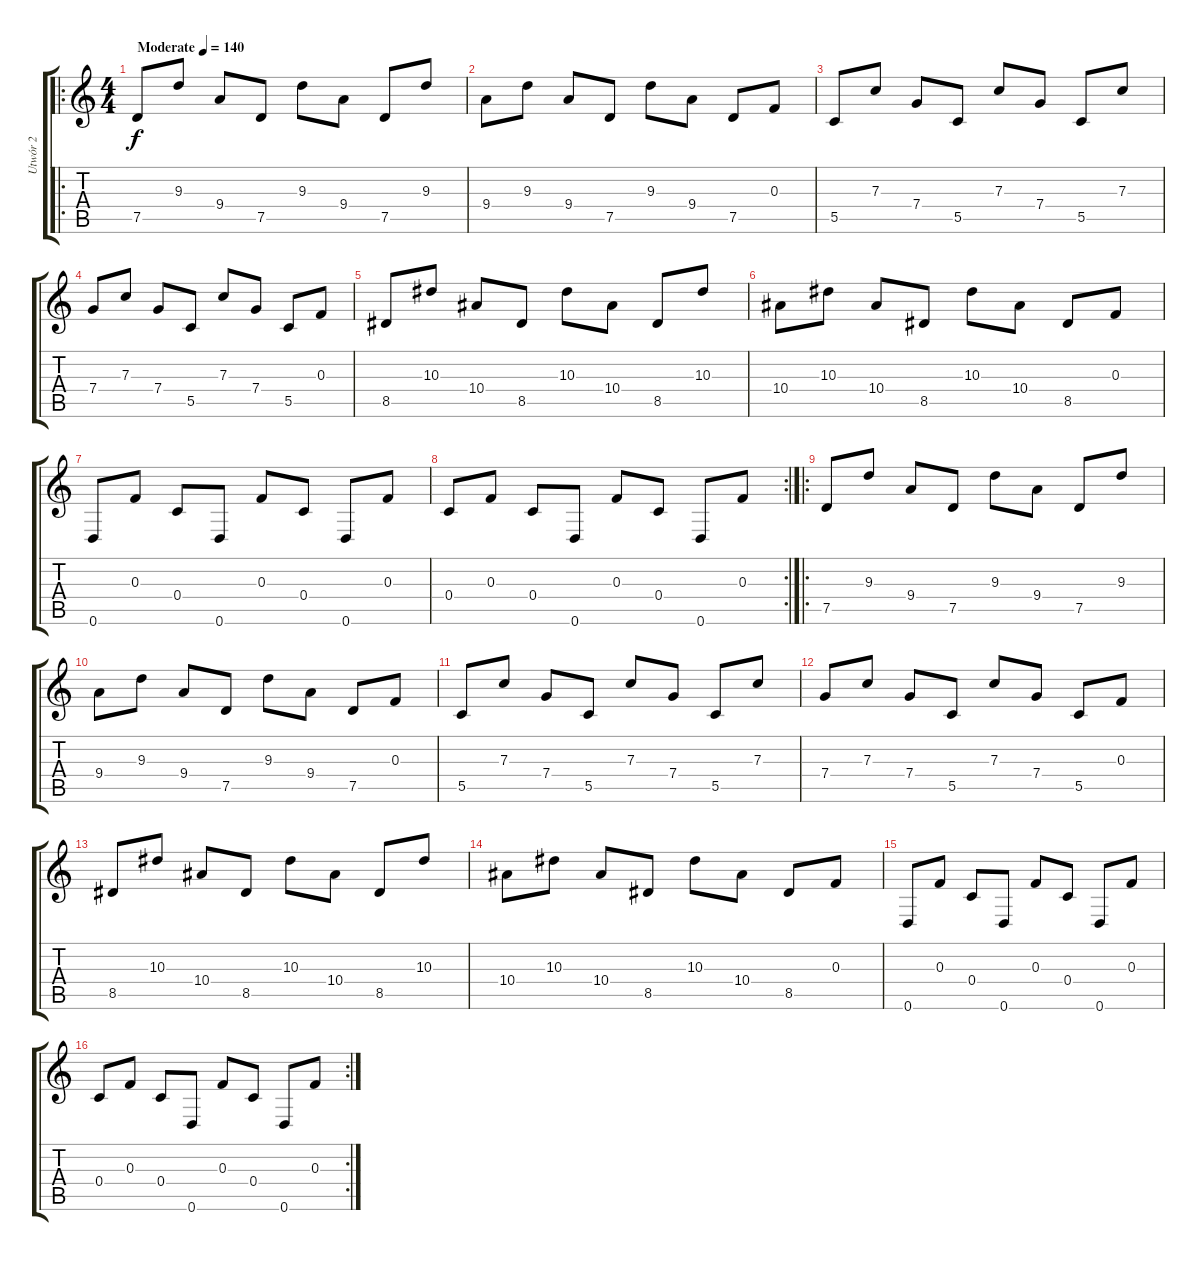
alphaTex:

\track ("Utwór 2" "Utwór 2") {instrument distortionguitar}
\staff {score tabs}
\tuning (D4 A3 F3 C3 G2 D2) {hide}
\ro
\ts (4 4)
\tempo (140 "Moderate")
\clef g2
\ks c
7.5.8{dy f instrument distortionguitar} 9.3.8 9.4.8 7.5.8 9.3.8 9.4.8 7.5.8 9.3.8 |
9.4.8 9.3.8 9.4.8 7.5.8 9.3.8 9.4.8 7.5.8 0.3.8 |
5.5.8 7.3.8 7.4.8 5.5.8 7.3.8 7.4.8 5.5.8 7.3.8 |
7.4.8 7.3.8 7.4.8 5.5.8 7.3.8 7.4.8 5.5.8 0.3.8 |
8.5.8 10.3.8 10.4.8 8.5.8 10.3.8 10.4.8 8.5.8 10.3.8 |
10.4.8 10.3.8 10.4.8 8.5.8 10.3.8 10.4.8 8.5.8 0.3.8 |
0.6.8 0.3.8 0.4.8 0.6.8 0.3.8 0.4.8 0.6.8 0.3.8 |
\rc 2
0.4.8 0.3.8 0.4.8 0.6.8 0.3.8 0.4.8 0.6.8 0.3.8 |
\ro
7.5.8 9.3.8 9.4.8 7.5.8 9.3.8 9.4.8 7.5.8 9.3.8 |
9.4.8 9.3.8 9.4.8 7.5.8 9.3.8 9.4.8 7.5.8 0.3.8 |
5.5.8 7.3.8 7.4.8 5.5.8 7.3.8 7.4.8 5.5.8 7.3.8 |
7.4.8 7.3.8 7.4.8 5.5.8 7.3.8 7.4.8 5.5.8 0.3.8 |
8.5.8 10.3.8 10.4.8 8.5.8 10.3.8 10.4.8 8.5.8 10.3.8 |
10.4.8 10.3.8 10.4.8 8.5.8 10.3.8 10.4.8 8.5.8 0.3.8 |
0.6.8 0.3.8 0.4.8 0.6.8 0.3.8 0.4.8 0.6.8 0.3.8 |
\rc 2
0.4.8 0.3.8 0.4.8 0.6.8 0.3.8 0.4.8 0.6.8 0.3.8
